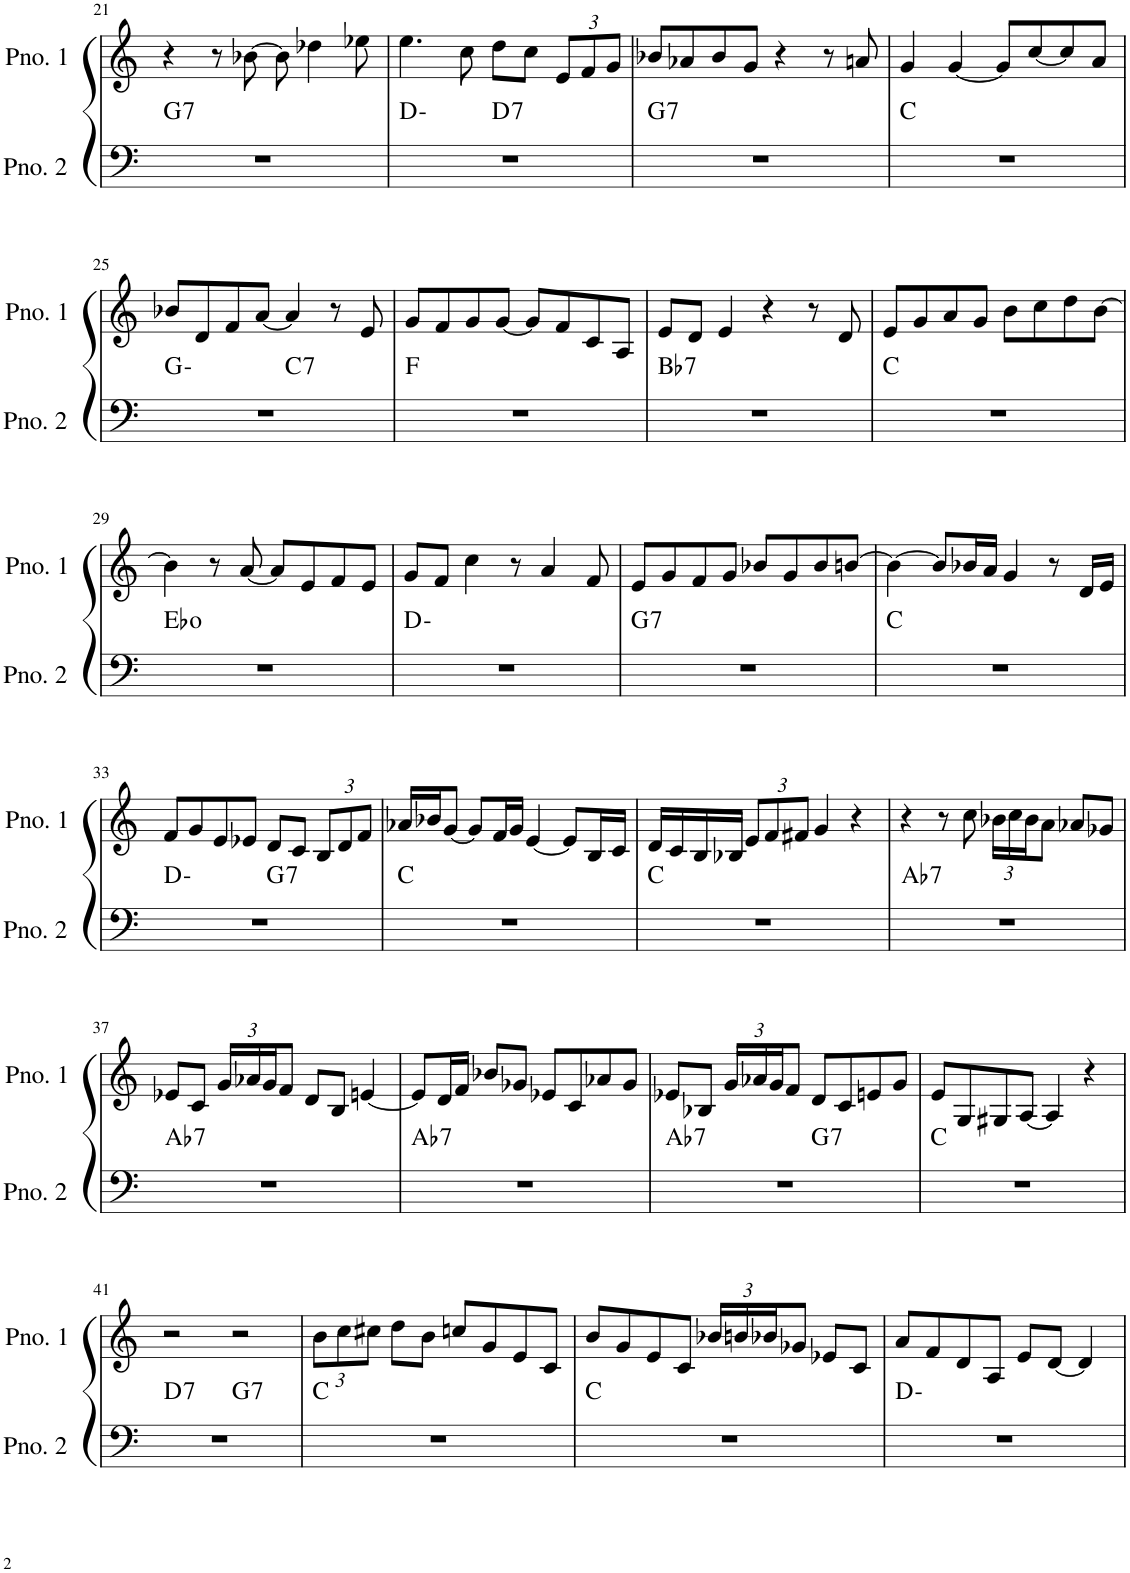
**kern	**harte	**kern
*part2	*part2	*part1
*staff2	*	*staff1
*I"ピアノ 2	*	*I"ピアノ 1
!!LO:PB:g=z
*clefF4	*	*clefG2
*k[]	*	*k[]
*M4/4	*	*M4/4
=21	=21	=21
!	!LO:H:kt=7	!
1r	G:7	4r
.	.	8r
.	.	[8b-X\
.	.	8b-\]
.	.	4dd-X\
.	.	8ee-X\
=22	=22	=22
*^	*	*
1r	2ryy	D:min	4.ee\
.	.	.	8cc\
!	!	!LO:H:kt=7	!
.	2ryy	D:7	8dd\L
.	.	.	8cc\J
*	*	*	*Xbrackettup
.	.	.	12e/L
.	.	.	12f/
.	.	.	12g/J
=23	=23	=23	=23
!	!	!LO:H:kt=7	!
*v	*v	*	*
1r	G:7	8b-X/L
.	.	8a-X/
.	.	8b-/
.	.	8g/J
.	.	4r
.	.	8r
.	.	8an/
=24	=24	=24
1r	C:maj	4g/
.	.	[4g/
.	.	8g/L]
.	.	[8cc/
.	.	8cc/]
.	.	8a/J
!!LO:LB:g=z
=25	=25	=25
*^	*	*
1r	2ryy	G:min	8b-X/L
.	.	.	8d/
.	.	.	8f/
.	.	.	[8a/J
!	!	!LO:H:kt=7	!
.	2ryy	C:7	4a/]
.	.	.	8r
.	.	.	8e/
*v	*v	*	*
=26	=26	=26
1r	F:maj	8g/L
.	.	8f/
.	.	8g/
.	.	[8g/J
.	.	8g/L]
.	.	8f/
.	.	8c/
.	.	8A/J
=27	=27	=27
!	!LO:H:kt=7	!
1r	Bb:7	8e/L
.	.	8d/J
.	.	4e/
.	.	4r
.	.	8r
.	.	8d/
=28	=28	=28
1r	C:maj	8e/L
.	.	8g/
.	.	8a/
.	.	8g/J
.	.	8b\L
.	.	8cc\
.	.	8dd\
.	.	[8b\J
!!LO:LB:g=z
=29	=29	=29
1r	Eb:dim	4b\]
.	.	8r
.	.	[8a/
.	.	8a/L]
.	.	8e/
.	.	8f/
.	.	8e/J
=30	=30	=30
1r	D:min	8g/L
.	.	8f/J
.	.	4cc\
.	.	8r
.	.	4a/
.	.	8f/
=31	=31	=31
!	!LO:H:kt=7	!
1r	G:7	8e/L
.	.	8g/
.	.	8f/
.	.	8g/J
.	.	8b-X/L
.	.	8g/
.	.	8b-/
.	.	[8bn/J
=32	=32	=32
1r	C:maj	4b\_
.	.	8b/L]
.	.	16b-X/L
.	.	16a/JJ
.	.	4g/
.	.	8r
.	.	16d/LL
.	.	16e/JJ
!!LO:LB:g=z
=33	=33	=33
*^	*	*
1r	2ryy	D:min	8f/L
.	.	.	8g/
.	.	.	8e/
.	.	.	8e-X/J
!	!	!LO:H:kt=7	!
.	2ryy	G:7	8d/L
.	.	.	8c/J
.	.	.	12B/L
.	.	.	12d/
.	.	.	12f/J
*v	*v	*	*
=34	=34	=34
1r	C:maj	16a-X/LL
.	.	16b-X/J
.	.	[8g/J
.	.	8g/L]
.	.	16f/L
.	.	16g/JJ
.	.	[4e/
.	.	8e/L]
.	.	16B/L
.	.	16c/JJ
=35	=35	=35
1r	C:maj	16d/LL
.	.	16c/
.	.	16B/
.	.	16B-X/JJ
.	.	12e/L
.	.	12f/
.	.	12f#X/J
.	.	4g/
.	.	4r
=36	=36	=36
!	!LO:H:kt=7	!
1r	Ab:7	4r
.	.	8r
.	.	8cc\
.	.	24b-X\LL
.	.	24cc\
.	.	24b-\J
.	.	8a\J
.	.	8a-X/L
.	.	8g-X/J
!!LO:LB:g=z
=37	=37	=37
!	!LO:H:kt=7	!
1r	Ab:7	8e-X/L
.	.	8c/J
.	.	24g/LL
.	.	24a-X/
.	.	24g/J
.	.	8f/J
.	.	8d/L
.	.	8B/J
.	.	[4en/
=38	=38	=38
!	!LO:H:kt=7	!
1r	Ab:7	8e/L]
.	.	16d/L
.	.	16f/JJ
.	.	8b-X/L
.	.	8g-X/J
.	.	8e-X/L
.	.	8c/
.	.	8a-X/
.	.	8g-/J
=39	=39	=39
!	!LO:H:kt=7	!
*^	*	*
1r	2ryy	Ab:7	8e-X/L
.	.	.	8B-X/J
.	.	.	24g/LL
.	.	.	24a-X/
.	.	.	24g/J
.	.	.	8f/J
!	!	!LO:H:kt=7	!
.	2ryy	G:7	8d/L
.	.	.	8c/
.	.	.	8en/
.	.	.	8g/J
*v	*v	*	*
=40	=40	=40
1r	C:maj	8e/L
.	.	8G/
.	.	8G#X/
.	.	[8A/J
.	.	4A/]
.	.	4r
!!LO:LB:g=z
=41	=41	=41
!	!LO:H:kt=7	!
*^	*	*
1r	2ryy	D:7	2r
!	!	!LO:H:kt=7	!
.	2ryy	G:7	2r
*v	*v	*	*
=42	=42	=42
1r	C:maj	12b\L
.	.	12cc\
.	.	12cc#X\J
.	.	8dd\L
.	.	8b\J
.	.	8ccn/L
.	.	8g/
.	.	8e/
.	.	8c/J
=43	=43	=43
1r	C:maj	8b/L
.	.	8g/
.	.	8e/
.	.	8c/J
.	.	24b-X/LL
.	.	24bn/
.	.	24b-X/J
.	.	8g-X/J
.	.	8e-X/L
.	.	8c/J
=44	=44	=44
1r	D:min	8a/L
.	.	8f/
.	.	8d/
.	.	8A/J
.	.	8e/L
.	.	[8d/J
.	.	4d/]
=	=	=
*-	*-	*-
